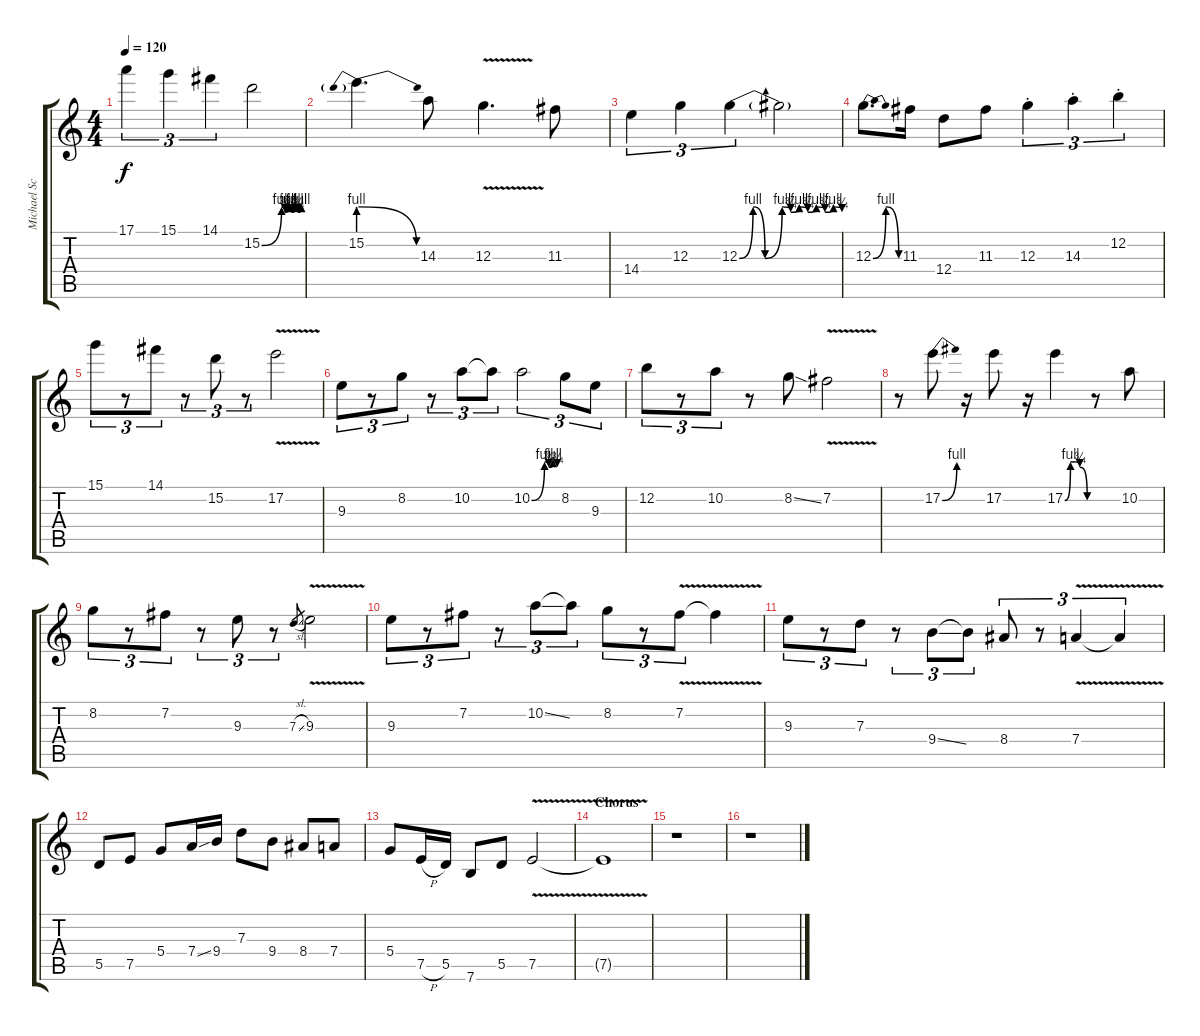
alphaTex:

\track ("Michael Schenker 3" "Michael Sc") {instrument overdrivenguitar}
\staff {score tabs}
\tuning (E4 B3 G3 D3 A2 E2) {hide}
\ts (4 4)
\tempo 120
\clef g2
\ks c
17.1{t}.4{tu (3 2) dy f} 15.1.4{tu (3 2)} 14.1.4{tu (3 2)} 15.2{be (custom 0 0 30 4 35 3 40 4 45 3 50 4 55 3 60 4)}.2 |
15.2{be (prebendrelease 0 4 60 0)}.4{d} 14.3.8 12.3{v}.4{d} 11.3.8 |
14.4.4{tu (3 2)} 12.3.4{tu (3 2)} 12.3{be (custom 0 0 8 4 15 0 25 4 30 3 35 4 40 3 45 4 50 3 55 4 60 3)}.4{tu (3 2)} 12.3{t}.2 |
12.3{be (bendrelease 0 0 30 4 45 4 60 0)}.8{d} 11.3.16 12.4.8 11.3.8 12.3{st}.4{tu (3 2)} 14.3{st}.4{tu (3 2)} 12.2{st}.4{tu (3 2)} |
15.1.8{tu (3 2)} r.8{tu (3 2)} 14.1.8{tu (3 2)} r.8{tu (3 2)} 15.2.8{tu (3 2)} r.8{tu (3 2)} 17.2{v}.2 |
9.3.8{tu (3 2)} r.8{tu (3 2)} 8.2.8{tu (3 2)} r.8{tu (3 2)} 10.2.8{tu (3 2)} 10.2{t}.8{tu (3 2)} 10.2{be (custom 0 0 30 4 40 3 50 4 60 3)}.2{tu (3 2)} 8.2.8{tu (3 2)} 9.3.8{tu (3 2)} |
12.2.8{tu (3 2)} r.8{tu (3 2)} 10.2.8{tu (3 2)} r.8 8.2{ss}.8 7.2{v}.2 |
r.8 17.2{be (bend 0 0 60 4)}.8 r.16 17.2.8 r.16 17.2{be (custom 0 0 15 4 30 4 40 3 60 0)}.4 r.8 10.2.8 |
8.2.8{tu (3 2)} r.8{tu (3 2)} 7.2.8{tu (3 2)} r.8{tu (3 2)} 9.3.8{tu (3 2)} r.8{tu (3 2)} 7.3{sl}.8{gr} 9.3{v}.2 |
9.3.8{tu (3 2)} r.8{tu (3 2)} 7.2.8{tu (3 2)} r.8{tu (3 2)} 10.2{ss}.8{tu (3 2)} 10.2{t}.8{tu (3 2)} 8.2.8{tu (3 2)} r.8{tu (3 2)} 7.2{v}.8{tu (3 2)} 7.2{t}.4 |
9.3.8{tu (3 2)} r.8{tu (3 2)} 7.3.8{tu (3 2)} r.8{tu (3 2)} 9.4{ss}.8{tu (3 2)} 9.4{t}.8{tu (3 2)} 8.4.8{tu (3 2)} r.8{tu (3 2)} 7.4{v}.4{tu (3 2)} 7.4{t}.4{tu (3 2)} |
5.5.8 7.5.8 5.4.8 7.4{ss}.16 9.4.16 7.3.8 9.4.8 8.4.8 7.4.8 |
5.4.8 7.5{h}.16 5.5.16 7.6.8 5.5.8 7.5{v}.2 |
\section ("" "Chorus")
7.5{t}.1 |
r.1 |
r.1
